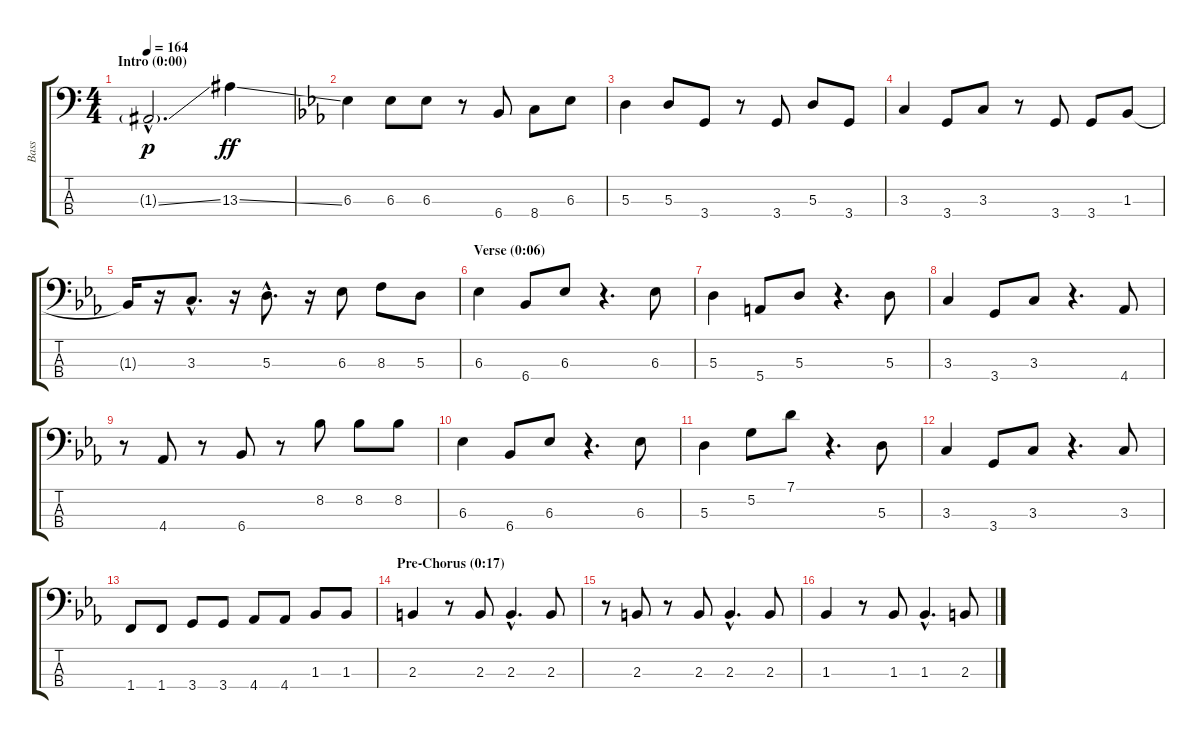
\track ("Bass" "Bass") {instrument electricbassfinger}
\staff {score tabs}
\tuning (G2 D2 A1 E1) {hide}
\ts (4 4)
\section ("" "Intro (0:00)")
\tempo 164
\clef f4
\ks c
1.3{ss g hac}.2{d dy p instrument electricbassfinger} 13.3{ss}.4{dy ff} |
\ks eb
6.3.4 6.3.8 6.3.8 r.8 6.4.8 8.4.8 6.3.8 |
5.3.4 5.3.8 3.4.8 r.8 3.4.8 5.3.8 3.4.8 |
3.3.4 3.4.8 3.3.8 r.8 3.4.8 3.4.8 1.3.8 |
1.3{t}.16 r.16 3.3{hac}.8{d} r.16 5.3{hac}.8{d} r.16 6.3.8 8.3.8 5.3.8 |
\section ("" "Verse (0:06)")
6.3.4 6.4.8 6.3.8 r.4{d} 6.3.8 |
5.3.4 5.4.8 5.3.8 r.4{d} 5.3.8 |
3.3.4 3.4.8 3.3.8 r.4{d} 4.4.8 |
r.8 4.4.8 r.8 6.4.8 r.8 8.2.8 8.2.8 8.2.8 |
6.3.4 6.4.8 6.3.8 r.4{d} 6.3.8 |
5.3.4 5.2.8 7.1.8 r.4{d} 5.3.8 |
3.3.4 3.4.8 3.3.8 r.4{d} 3.3.8 |
1.4.8 1.4.8 3.4.8 3.4.8 4.4.8 4.4.8 1.3.8 1.3.8 |
\section ("" "Pre-Chorus (0:17)")
2.3.4 r.8 2.3.8 2.3{hac}.4{d} 2.3.8 |
r.8 2.3.8 r.8 2.3.8 2.3{hac}.4{d} 2.3.8 |
1.3.4 r.8 1.3.8 1.3{hac}.4{d} 2.3.8
